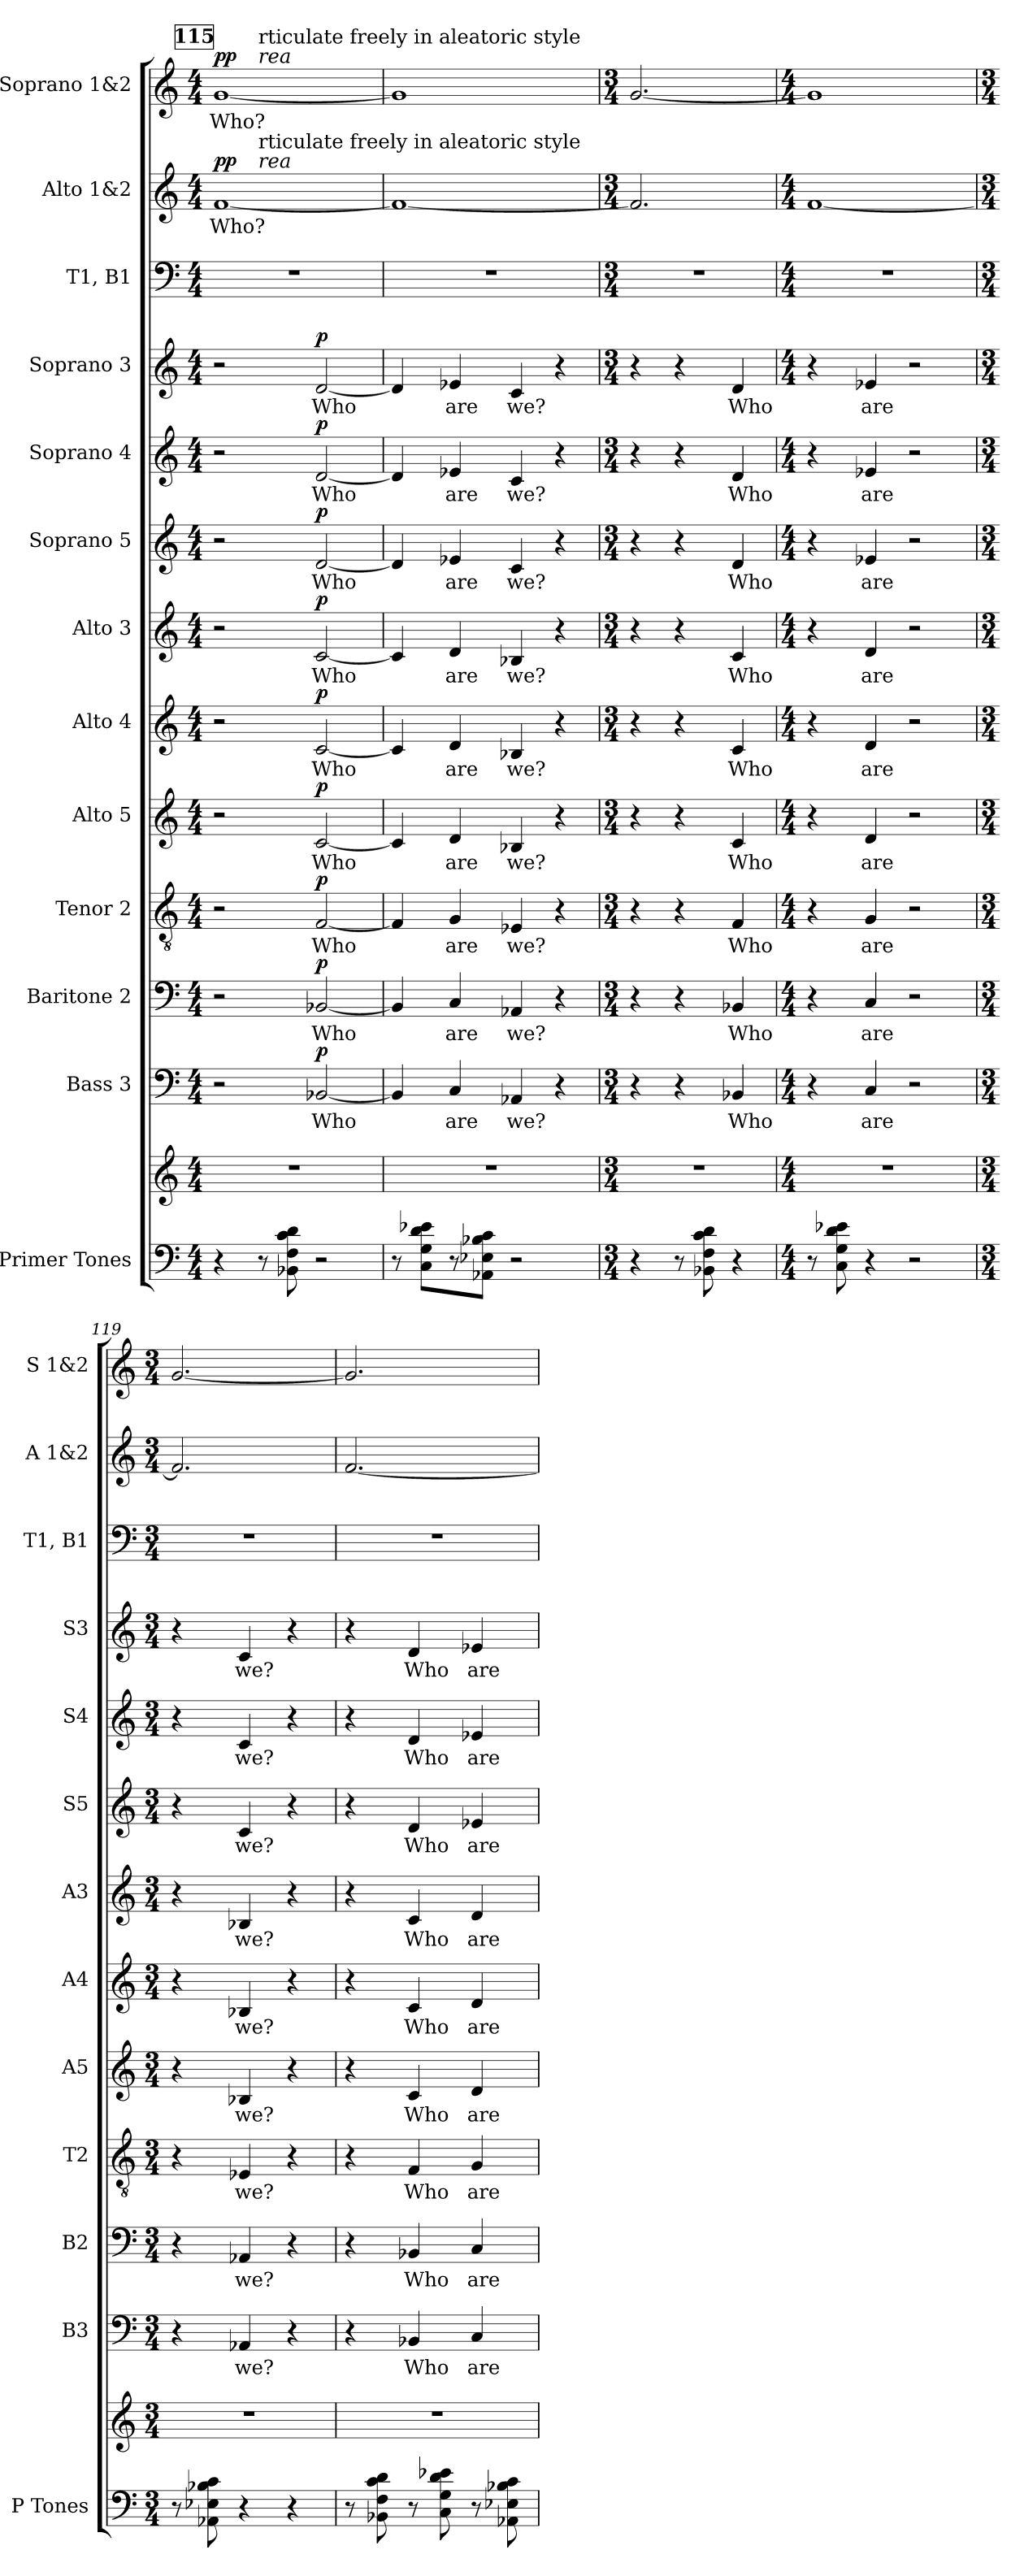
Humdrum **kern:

**kern	**kern	**kern	**text	**dynam	**kern	**text	**dynam	**kern	**text	**dynam	**kern	**text	**dynam	**kern	**text	**dynam	**kern	**text	**dynam	**kern	**text	**dynam	**kern	**text	**dynam	**kern	**text	**dynam	**kern	**kern	**text	**dynam	**kern	**text	**dynam
*part13	*part13	*part12	*part12	*part12	*part11	*part11	*part11	*part10	*part10	*part10	*part9	*part9	*part9	*part8	*part8	*part8	*part7	*part7	*part7	*part6	*part6	*part6	*part5	*part5	*part5	*part4	*part4	*part4	*part3	*part2	*part2	*part2	*part1	*part1	*part1
*staff14	*staff13	*staff12	*staff12	*staff12	*staff11	*staff11	*staff11	*staff10	*staff10	*staff10	*staff9	*staff9	*staff9	*staff8	*staff8	*staff8	*staff7	*staff7	*staff7	*staff6	*staff6	*staff6	*staff5	*staff5	*staff5	*staff4	*staff4	*staff4	*staff3	*staff2	*staff2	*staff2	*staff1	*staff1	*staff1
*I"Primer Tones	*	*I"Bass 3	*	*	*I"Baritone 2	*	*	*I"Tenor 2	*	*	*I"Alto 5	*	*	*I"Alto 4	*	*	*I"Alto 3	*	*	*I"Soprano 5	*	*	*I"Soprano 4	*	*	*I"Soprano 3	*	*	*I"T1, B1	*I"Alto 1&2	*	*	*I"Soprano 1&2	*	*
*I'P Tones	*	*I'B3	*	*	*I'B2	*	*	*I'T2	*	*	*I'A5	*	*	*I'A4	*	*	*I'A3	*	*	*I'S5	*	*	*I'S4	*	*	*I'S3	*	*	*I'T1, B1	*I'A 1&2	*	*	*I'S 1&2	*	*
!!LO:PB:g=z
*	*stria5	*	*	*	*	*	*	*	*	*	*	*	*	*	*	*	*	*	*	*	*	*	*	*	*	*	*	*	*	*	*	*	*	*	*
*clefF4	*clefG2	*clefF4	*	*	*clefF4	*	*	*clefGv2	*	*	*clefG2	*	*	*clefG2	*	*	*clefG2	*	*	*clefG2	*	*	*clefG2	*	*	*clefG2	*	*	*clefF4	*clefG2	*	*	*clefG2	*	*
*k[]	*k[]	*k[]	*	*	*k[]	*	*	*k[]	*	*	*k[]	*	*	*k[]	*	*	*k[]	*	*	*k[]	*	*	*k[]	*	*	*k[]	*	*	*k[]	*k[]	*	*	*k[]	*	*
*M4/4	*M4/4	*M4/4	*	*	*M4/4	*	*	*M4/4	*	*	*M4/4	*	*	*M4/4	*	*	*M4/4	*	*	*M4/4	*	*	*M4/4	*	*	*M4/4	*	*	*M4/4	*M4/4	*	*	*M4/4	*	*
!!LO:REH:place=s1:a:B:fs=14:t=115
=115	=115	=115	=115	=115	=115	=115	=115	=115	=115	=115	=115	=115	=115	=115	=115	=115	=115	=115	=115	=115	=115	=115	=115	=115	=115	=115	=115	=115	=115	=115	=115	=115	=115	=115	=115
!	!	!	!	!	!	!	!	!	!	!	!	!	!	!	!	!	!	!	!	!	!	!	!	!	!	!	!	!	!	!	!LO:LY:b	!LO:DY:a	!	!LO:LY:b	!LO:DY:a
*	*	*	*	*	*	*	*	*	*	*	*	*	*	*	*	*	*	*	*	*	*	*	*	*	*	*	*	*	*	*^	*	*	*^	*	*
4r	1r	2r	.	.	2r	.	.	2r	.	.	2r	.	.	2r	.	.	2r	.	.	2r	.	.	2r	.	.	2r	.	.	1r	[1f	4ryy	Who?	pp	[1g	4ryy	Who?	pp
!	!	!	!	!	!	!	!	!	!	!	!	!	!	!	!	!	!	!	!	!	!	!	!	!	!	!	!	!	!	!	!	!	!	!	!LO:TX:a:i:t=rea	!	!
!	!	!	!	!	!	!	!	!	!	!	!	!	!	!	!	!	!	!	!	!	!	!	!	!	!	!	!	!	!	!	!	!	!	!	!LO:TX:a:t=rticulate freely in aleatoric style	!	!
!	!	!	!	!	!	!	!	!	!	!	!	!	!	!	!	!	!	!	!	!	!	!	!	!	!	!	!	!	!	!	!LO:TX:a:i:t=rea	!	!	!	!	!	!
!	!	!	!	!	!	!	!	!	!	!	!	!	!	!	!	!	!	!	!	!	!	!	!	!	!	!	!	!	!	!	!LO:TX:a:t=rticulate freely in aleatoric style	!	!	!	!	!	!
8r	.	.	.	.	.	.	.	.	.	.	.	.	.	.	.	.	.	.	.	.	.	.	.	.	.	.	.	.	.	.	2.ryy	.	.	.	2.ryy	.	.
8BB-X\ 8F\ 8c\ 8d\	.	.	.	.	.	.	.	.	.	.	.	.	.	.	.	.	.	.	.	.	.	.	.	.	.	.	.	.	.	.	.	.	.	.	.	.	.
!	!	!	!LO:LY:b	!LO:DY:a	!	!LO:LY:b	!LO:DY:a	!	!LO:LY:b	!LO:DY:a	!	!LO:LY:b	!LO:DY:a	!	!LO:LY:b	!LO:DY:a	!	!LO:LY:b	!LO:DY:a	!	!LO:LY:b	!LO:DY:a	!	!LO:LY:b	!LO:DY:a	!	!LO:LY:b	!LO:DY:a	!	!	!	!	!	!	!	!	!
2r	.	[2BB-X/	Who	p	[2BB-X/	Who	p	[2F/	Who	p	[2c/	Who	p	[2c/	Who	p	[2c/	Who	p	[2d/	Who	p	[2d/	Who	p	[2d/	Who	p	.	.	.	.	.	.	.	.	.
*stria5	*	*	*	*	*	*	*	*	*	*	*	*	*	*	*	*	*	*	*	*	*	*	*	*	*	*	*	*	*	*	*	*	*	*	*	*	*
*	*	*	*	*	*	*	*	*	*	*	*	*	*	*	*	*	*	*	*	*	*	*	*	*	*	*	*	*	*	*v	*v	*	*	*	*	*	*
*	*	*	*	*	*	*	*	*	*	*	*	*	*	*	*	*	*	*	*	*	*	*	*	*	*	*	*	*	*	*	*	*	*v	*v	*	*
=116	=116	=116	=116	=116	=116	=116	=116	=116	=116	=116	=116	=116	=116	=116	=116	=116	=116	=116	=116	=116	=116	=116	=116	=116	=116	=116	=116	=116	=116	=116	=116	=116	=116	=116	=116
8r	1r	4BB-/]	.	.	4BB-/]	.	.	4F/]	.	.	4c/]	.	.	4c/]	.	.	4c/]	.	.	4d/]	.	.	4d/]	.	.	4d/]	.	.	1r	1f_	.	.	1g]	.	.
8C\ 8G\ 8d\ 8e-X\L	.	.	.	.	.	.	.	.	.	.	.	.	.	.	.	.	.	.	.	.	.	.	.	.	.	.	.	.	.	.	.	.	.	.	.
!	!	!	!LO:LY:b	!	!	!LO:LY:b	!	!	!LO:LY:b	!	!	!LO:LY:b	!	!	!LO:LY:b	!	!	!LO:LY:b	!	!	!LO:LY:b	!	!	!LO:LY:b	!	!	!LO:LY:b	!	!	!	!	!	!	!	!
8r	.	4C/	are	.	4C/	are	.	4G/	are	.	4d/	are	.	4d/	are	.	4d/	are	.	4e-X/	are	.	4e-X/	are	.	4e-X/	are	.	.	.	.	.	.	.	.
8AA-X\ 8E-X\ 8B-X\ 8c\J	.	.	.	.	.	.	.	.	.	.	.	.	.	.	.	.	.	.	.	.	.	.	.	.	.	.	.	.	.	.	.	.	.	.	.
!	!	!	!LO:LY:b	!	!	!LO:LY:b	!	!	!LO:LY:b	!	!	!LO:LY:b	!	!	!LO:LY:b	!	!	!LO:LY:b	!	!	!LO:LY:b	!	!	!LO:LY:b	!	!	!LO:LY:b	!	!	!	!	!	!	!	!
2r	.	4AA-X/	we?	.	4AA-X/	we?	.	4E-X/	we?	.	4B-X/	we?	.	4B-X/	we?	.	4B-X/	we?	.	4c/	we?	.	4c/	we?	.	4c/	we?	.	.	.	.	.	.	.	.
.	.	4r	.	.	4r	.	.	4r	.	.	4r	.	.	4r	.	.	4r	.	.	4r	.	.	4r	.	.	4r	.	.	.	.	.	.	.	.	.
=117	=117	=117	=117	=117	=117	=117	=117	=117	=117	=117	=117	=117	=117	=117	=117	=117	=117	=117	=117	=117	=117	=117	=117	=117	=117	=117	=117	=117	=117	=117	=117	=117	=117	=117	=117
*M3/4	*M3/4	*M3/4	*	*	*M3/4	*	*	*M3/4	*	*	*M3/4	*	*	*M3/4	*	*	*M3/4	*	*	*M3/4	*	*	*M3/4	*	*	*M3/4	*	*	*M3/4	*M3/4	*	*	*M3/4	*	*
4r	2.r	4r	.	.	4r	.	.	4r	.	.	4r	.	.	4r	.	.	4r	.	.	4r	.	.	4r	.	.	4r	.	.	2.r	2.f/]	.	.	[2.g/	.	.
8r	.	4r	.	.	4r	.	.	4r	.	.	4r	.	.	4r	.	.	4r	.	.	4r	.	.	4r	.	.	4r	.	.	.	.	.	.	.	.	.
8BB-X\ 8F\ 8c\ 8d\	.	.	.	.	.	.	.	.	.	.	.	.	.	.	.	.	.	.	.	.	.	.	.	.	.	.	.	.	.	.	.	.	.	.	.
!	!	!	!LO:LY:b	!	!	!LO:LY:b	!	!	!LO:LY:b	!	!	!LO:LY:b	!	!	!LO:LY:b	!	!	!LO:LY:b	!	!	!LO:LY:b	!	!	!LO:LY:b	!	!	!LO:LY:b	!	!	!	!	!	!	!	!
4r	.	4BB-X/	Who	.	4BB-X/	Who	.	4F/	Who	.	4c/	Who	.	4c/	Who	.	4c/	Who	.	4d/	Who	.	4d/	Who	.	4d/	Who	.	.	.	.	.	.	.	.
=118	=118	=118	=118	=118	=118	=118	=118	=118	=118	=118	=118	=118	=118	=118	=118	=118	=118	=118	=118	=118	=118	=118	=118	=118	=118	=118	=118	=118	=118	=118	=118	=118	=118	=118	=118
*M4/4	*M4/4	*M4/4	*	*	*M4/4	*	*	*M4/4	*	*	*M4/4	*	*	*M4/4	*	*	*M4/4	*	*	*M4/4	*	*	*M4/4	*	*	*M4/4	*	*	*M4/4	*M4/4	*	*	*M4/4	*	*
8r	1r	4r	.	.	4r	.	.	4r	.	.	4r	.	.	4r	.	.	4r	.	.	4r	.	.	4r	.	.	4r	.	.	1r	[1f	.	.	1g]	.	.
8C\ 8G\ 8d\ 8e-X\	.	.	.	.	.	.	.	.	.	.	.	.	.	.	.	.	.	.	.	.	.	.	.	.	.	.	.	.	.	.	.	.	.	.	.
!	!	!	!LO:LY:b	!	!	!LO:LY:b	!	!	!LO:LY:b	!	!	!LO:LY:b	!	!	!LO:LY:b	!	!	!LO:LY:b	!	!	!LO:LY:b	!	!	!LO:LY:b	!	!	!LO:LY:b	!	!	!	!	!	!	!	!
4r	.	4C/	are	.	4C/	are	.	4G/	are	.	4d/	are	.	4d/	are	.	4d/	are	.	4e-X/	are	.	4e-X/	are	.	4e-X/	are	.	.	.	.	.	.	.	.
2r	.	2r	.	.	2r	.	.	2r	.	.	2r	.	.	2r	.	.	2r	.	.	2r	.	.	2r	.	.	2r	.	.	.	.	.	.	.	.	.
=119	=119	=119	=119	=119	=119	=119	=119	=119	=119	=119	=119	=119	=119	=119	=119	=119	=119	=119	=119	=119	=119	=119	=119	=119	=119	=119	=119	=119	=119	=119	=119	=119	=119	=119	=119
*M3/4	*M3/4	*M3/4	*	*	*M3/4	*	*	*M3/4	*	*	*M3/4	*	*	*M3/4	*	*	*M3/4	*	*	*M3/4	*	*	*M3/4	*	*	*M3/4	*	*	*M3/4	*M3/4	*	*	*M3/4	*	*
8r	2.r	4r	.	.	4r	.	.	4r	.	.	4r	.	.	4r	.	.	4r	.	.	4r	.	.	4r	.	.	4r	.	.	2.r	2.f/]	.	.	[2.g/	.	.
8AA-X\ 8E-X\ 8B-X\ 8c\	.	.	.	.	.	.	.	.	.	.	.	.	.	.	.	.	.	.	.	.	.	.	.	.	.	.	.	.	.	.	.	.	.	.	.
!	!	!	!LO:LY:b	!	!	!LO:LY:b	!	!	!LO:LY:b	!	!	!LO:LY:b	!	!	!LO:LY:b	!	!	!LO:LY:b	!	!	!LO:LY:b	!	!	!LO:LY:b	!	!	!LO:LY:b	!	!	!	!	!	!	!	!
4r	.	4AA-X/	we?	.	4AA-X/	we?	.	4E-X/	we?	.	4B-X/	we?	.	4B-X/	we?	.	4B-X/	we?	.	4c/	we?	.	4c/	we?	.	4c/	we?	.	.	.	.	.	.	.	.
4r	.	4r	.	.	4r	.	.	4r	.	.	4r	.	.	4r	.	.	4r	.	.	4r	.	.	4r	.	.	4r	.	.	.	.	.	.	.	.	.
=120	=120	=120	=120	=120	=120	=120	=120	=120	=120	=120	=120	=120	=120	=120	=120	=120	=120	=120	=120	=120	=120	=120	=120	=120	=120	=120	=120	=120	=120	=120	=120	=120	=120	=120	=120
8r	2.r	4r	.	.	4r	.	.	4r	.	.	4r	.	.	4r	.	.	4r	.	.	4r	.	.	4r	.	.	4r	.	.	2.r	[2.f/	.	.	2.g/]	.	.
8BB-X\ 8F\ 8c\ 8d\	.	.	.	.	.	.	.	.	.	.	.	.	.	.	.	.	.	.	.	.	.	.	.	.	.	.	.	.	.	.	.	.	.	.	.
!	!	!	!LO:LY:b	!	!	!LO:LY:b	!	!	!LO:LY:b	!	!	!LO:LY:b	!	!	!LO:LY:b	!	!	!LO:LY:b	!	!	!LO:LY:b	!	!	!LO:LY:b	!	!	!LO:LY:b	!	!	!	!	!	!	!	!
8r	.	4BB-X/	Who	.	4BB-X/	Who	.	4F/	Who	.	4c/	Who	.	4c/	Who	.	4c/	Who	.	4d/	Who	.	4d/	Who	.	4d/	Who	.	.	.	.	.	.	.	.
8C\ 8G\ 8d\ 8e-X\	.	.	.	.	.	.	.	.	.	.	.	.	.	.	.	.	.	.	.	.	.	.	.	.	.	.	.	.	.	.	.	.	.	.	.
!	!	!	!LO:LY:b	!	!	!LO:LY:b	!	!	!LO:LY:b	!	!	!LO:LY:b	!	!	!LO:LY:b	!	!	!LO:LY:b	!	!	!LO:LY:b	!	!	!LO:LY:b	!	!	!LO:LY:b	!	!	!	!	!	!	!	!
8r	.	4C/	are	.	4C/	are	.	4G/	are	.	4d/	are	.	4d/	are	.	4d/	are	.	4e-X/	are	.	4e-X/	are	.	4e-X/	are	.	.	.	.	.	.	.	.
8AA-X\ 8E-X\ 8B-X\ 8c\	.	.	.	.	.	.	.	.	.	.	.	.	.	.	.	.	.	.	.	.	.	.	.	.	.	.	.	.	.	.	.	.	.	.	.
=	=	=	=	=	=	=	=	=	=	=	=	=	=	=	=	=	=	=	=	=	=	=	=	=	=	=	=	=	=	=	=	=	=	=	=
*-	*-	*-	*-	*-	*-	*-	*-	*-	*-	*-	*-	*-	*-	*-	*-	*-	*-	*-	*-	*-	*-	*-	*-	*-	*-	*-	*-	*-	*-	*-	*-	*-	*-	*-	*-
